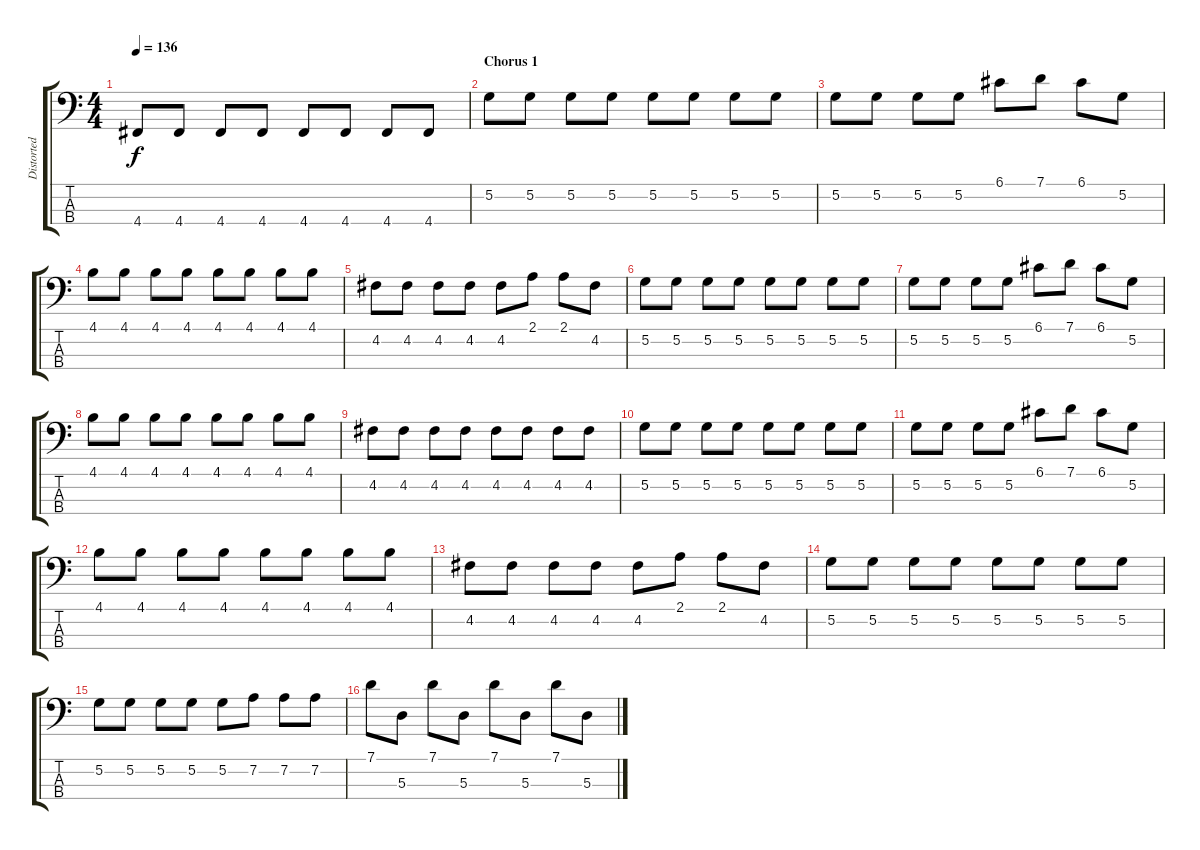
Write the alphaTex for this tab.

\track ("Distorted Bass Drop D" "Distorted ") {instrument distortionguitar}
\staff {score tabs}
\tuning (G2 D2 A1 D1) {hide}
\ts (4 4)
\tempo 136
\clef f4
\ks c
4.4.8{dy f} 4.4.8 4.4.8 4.4.8 4.4.8 4.4.8 4.4.8 4.4.8 |
\section ("" "Chorus 1")
5.2.8 5.2.8 5.2.8 5.2.8 5.2.8 5.2.8 5.2.8 5.2.8 |
5.2.8 5.2.8 5.2.8 5.2.8 6.1.8 7.1.8 6.1.8 5.2.8 |
4.1.8 4.1.8 4.1.8 4.1.8 4.1.8 4.1.8 4.1.8 4.1.8 |
4.2.8 4.2.8 4.2.8 4.2.8 4.2.8 2.1.8 2.1.8 4.2.8 |
5.2.8 5.2.8 5.2.8 5.2.8 5.2.8 5.2.8 5.2.8 5.2.8 |
5.2.8 5.2.8 5.2.8 5.2.8 6.1.8 7.1.8 6.1.8 5.2.8 |
4.1.8 4.1.8 4.1.8 4.1.8 4.1.8 4.1.8 4.1.8 4.1.8 |
4.2.8 4.2.8 4.2.8 4.2.8 4.2.8 4.2.8 4.2.8 4.2.8 |
5.2.8 5.2.8 5.2.8 5.2.8 5.2.8 5.2.8 5.2.8 5.2.8 |
5.2.8 5.2.8 5.2.8 5.2.8 6.1.8 7.1.8 6.1.8 5.2.8 |
4.1.8 4.1.8 4.1.8 4.1.8 4.1.8 4.1.8 4.1.8 4.1.8 |
4.2.8 4.2.8 4.2.8 4.2.8 4.2.8 2.1.8 2.1.8 4.2.8 |
5.2.8 5.2.8 5.2.8 5.2.8 5.2.8 5.2.8 5.2.8 5.2.8 |
5.2.8 5.2.8 5.2.8 5.2.8 5.2.8 7.2.8 7.2.8 7.2.8 |
7.1.8 5.3.8 7.1.8 5.3.8 7.1.8 5.3.8 7.1.8 5.3.8
